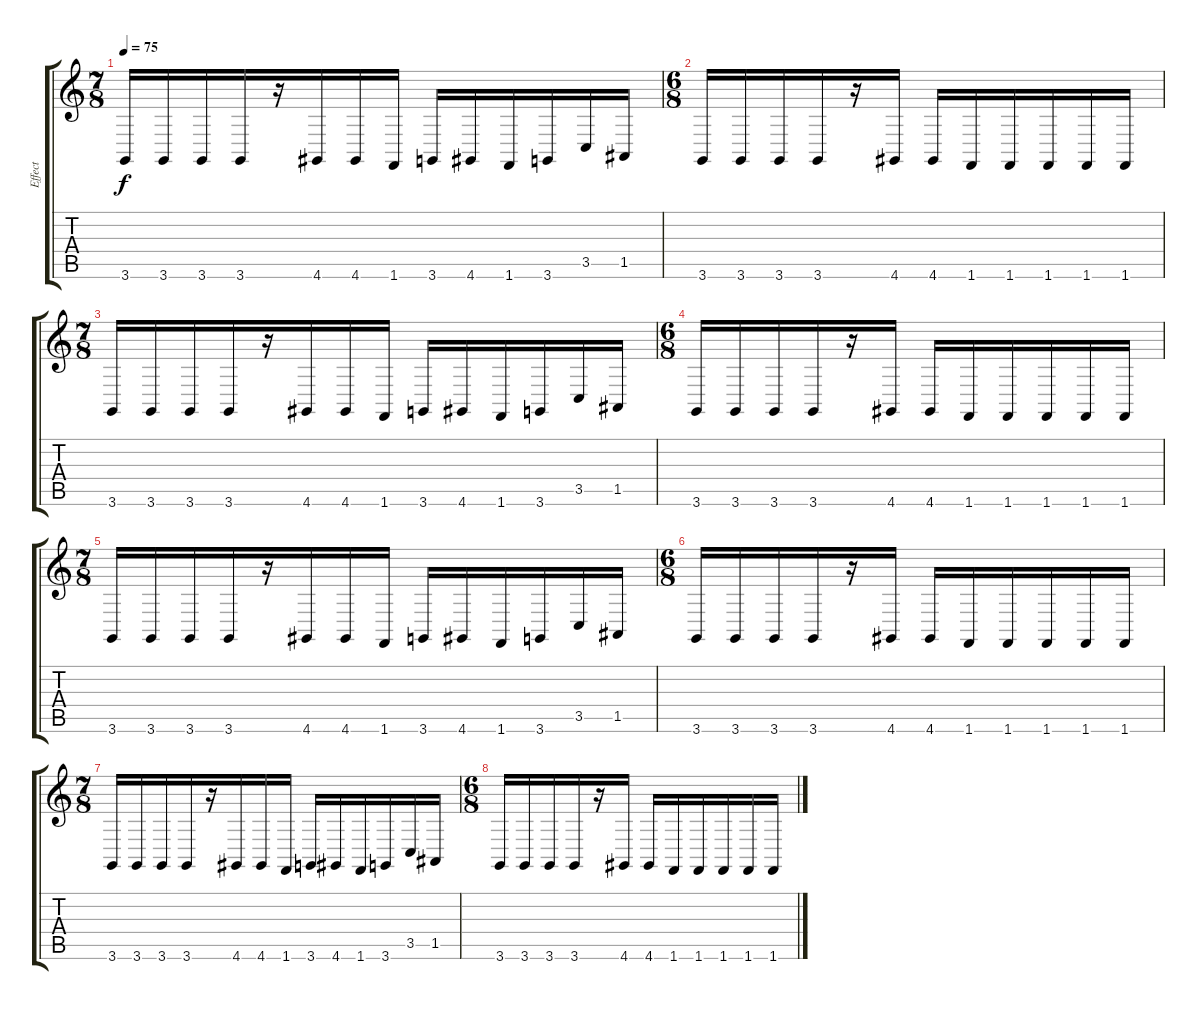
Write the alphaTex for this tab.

\track ("Effect" "Effect") {instrument pad3polysynth}
\staff {score tabs}
\tuning (E4 B3 G3 D3 A2 E2) {hide}
\ts (7 8)
\tempo 75
\clef g2
\ks c
3.6.16{dy f} 3.6.16 3.6.16 3.6.16 r.16 4.6.16 4.6.16 1.6.16 3.6.16 4.6.16 1.6.16 3.6.16 3.5.16 1.5.16 |
\ts (6 8)
3.6.16 3.6.16 3.6.16 3.6.16 r.16 4.6.16 4.6.16 1.6.16 1.6.16 1.6.16 1.6.16 1.6.16 |
\ts (7 8)
3.6.16 3.6.16 3.6.16 3.6.16 r.16 4.6.16 4.6.16 1.6.16 3.6.16 4.6.16 1.6.16 3.6.16 3.5.16 1.5.16 |
\ts (6 8)
3.6.16 3.6.16 3.6.16 3.6.16 r.16 4.6.16 4.6.16 1.6.16 1.6.16 1.6.16 1.6.16 1.6.16 |
\ts (7 8)
3.6.16 3.6.16 3.6.16 3.6.16 r.16 4.6.16 4.6.16 1.6.16 3.6.16 4.6.16 1.6.16 3.6.16 3.5.16 1.5.16 |
\ts (6 8)
3.6.16 3.6.16 3.6.16 3.6.16 r.16 4.6.16 4.6.16 1.6.16 1.6.16 1.6.16 1.6.16 1.6.16 |
\ts (7 8)
3.6.16 3.6.16 3.6.16 3.6.16 r.16 4.6.16 4.6.16 1.6.16 3.6.16 4.6.16 1.6.16 3.6.16 3.5.16 1.5.16 |
\ts (6 8)
3.6.16 3.6.16 3.6.16 3.6.16 r.16 4.6.16 4.6.16 1.6.16 1.6.16 1.6.16 1.6.16 1.6.16
